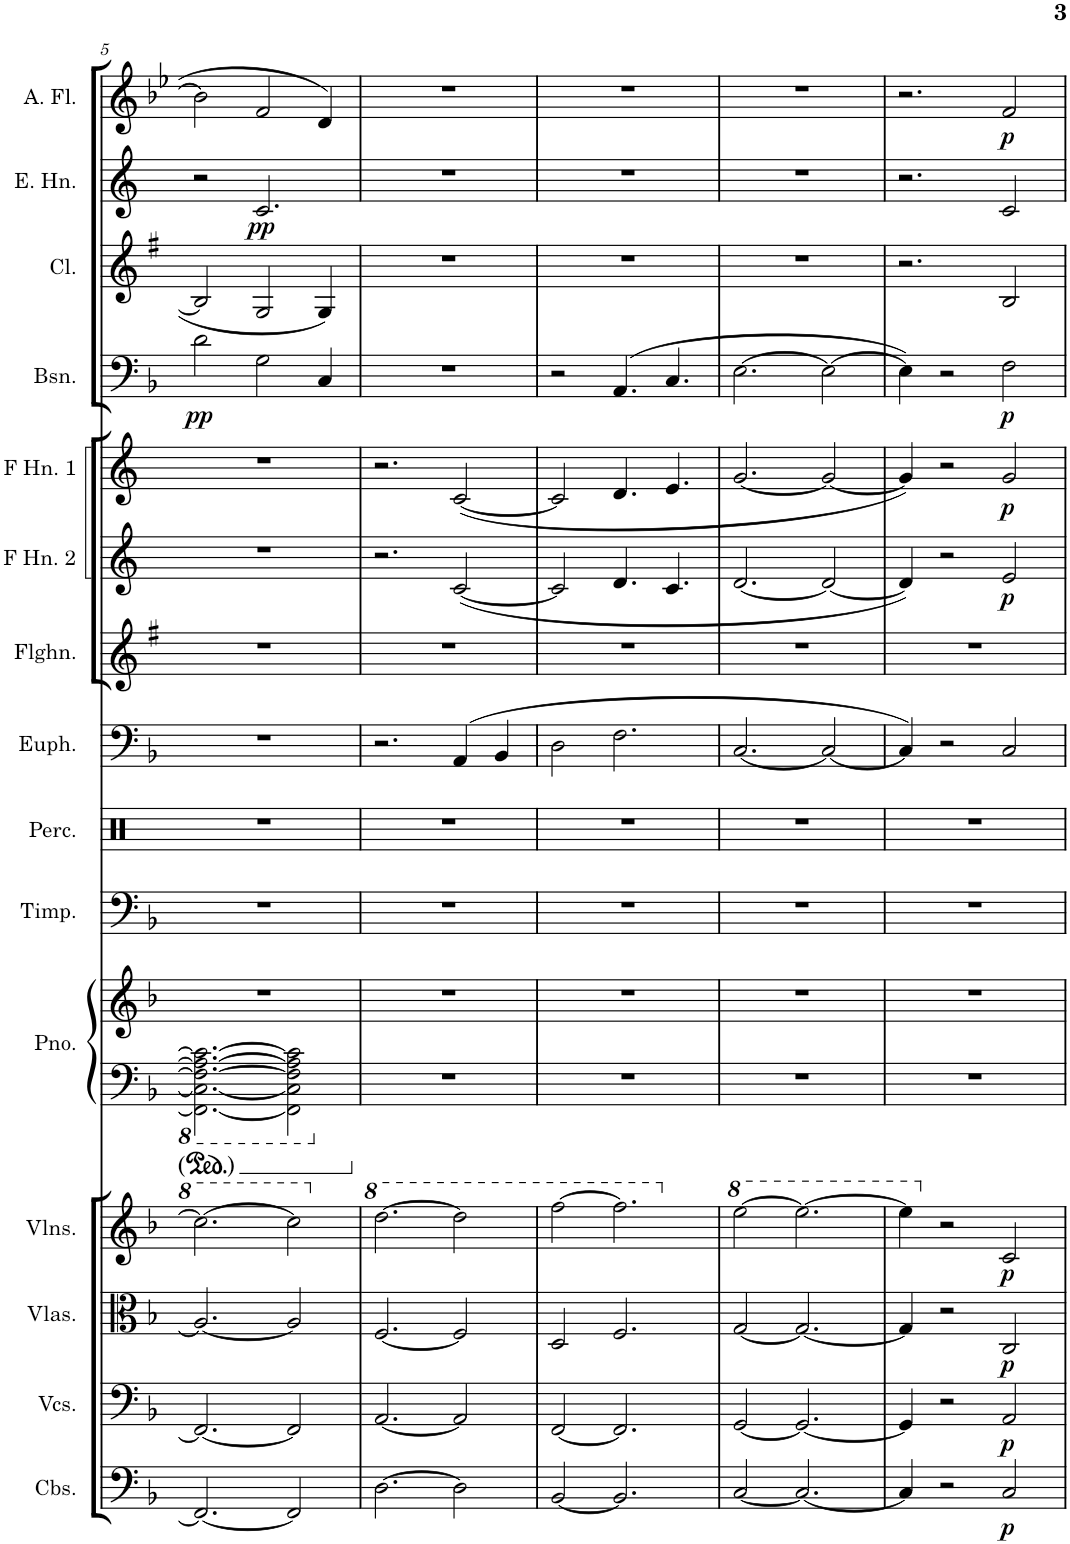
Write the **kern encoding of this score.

**kern	**dynam	**kern	**dynam	**kern	**dynam	**kern	**dynam	**kern	**kern	**kern	**kern	**kern	**kern	**kern	**dynam	**kern	**dynam	**kern	**dynam	**kern	**kern	**dynam	**kern	**dynam
*part15	*part15	*part14	*part14	*part13	*part13	*part12	*part12	*part11	*part11	*part10	*part9	*part8	*part7	*part6	*part6	*part5	*part5	*part4	*part4	*part3	*part2	*part2	*part1	*part1
*staff16	*staff16	*staff15	*staff15	*staff14	*staff14	*staff13	*staff13	*staff12	*staff11	*staff10	*staff9	*staff8	*staff7	*staff6	*staff6	*staff5	*staff5	*staff4	*staff4	*staff3	*staff2	*staff2	*staff1	*staff1
*I"Contrabasses	*	*I"Violoncellos	*	*I"Violas	*	*I"Violins	*	*I"Grand Piano	*	*I"Timpani	*I"Percussion	*I"Euphonium	*I"Flugelhorn	*I"Horn in F 2	*	*I"Horn in F 1	*	*I"Bassoon	*	*I"Clarinet	*I"English Horn	*	*I"Alto Flute	*
*I'Cbs.	*	*I'Vcs.	*	*I'Vlas.	*	*I'Vlns.	*	*I'Pno.	*	*I'Timp.	*I'Perc.	*I'Euph.	*I'Flghn.	*	*	*	*	*I'Bsn.	*	*I'Cl.	*I'E. Hn.	*	*I'A. Fl.	*
!!LO:PB:g=z
*clefF4	*	*clefF4	*	*clefC3	*	*clefG2	*	*clefF4	*clefG2	*clefF4	*clefX	*clefF4	*clefG2	*clefG2	*	*clefG2	*	*clefF4	*	*clefG2	*clefG2	*	*clefG2	*
*Trd7c12	*	*	*	*	*	*	*	*	*	*	*	*	*Trd1c2	*Trd4c7	*	*Trd4c7	*	*	*	*Trd1c2	*Trd4c7	*	*Trd3c5	*
*k[b-]	*	*k[b-]	*	*k[b-]	*	*k[b-]	*	*k[b-]	*k[b-]	*k[b-]	*k[]	*k[b-]	*k[f#]	*k[]	*	*k[]	*	*k[b-]	*	*k[f#]	*k[]	*	*k[b-e-]	*
*M5/4	*	*M5/4	*	*M5/4	*	*M5/4	*	*M5/4	*M5/4	*M5/4	*M5/4	*M5/4	*M5/4	*M5/4	*	*M5/4	*	*M5/4	*	*M5/4	*M5/4	*	*M5/4	*
=5	=5	=5	=5	=5	=5	=5	=5	=5	=5	=5	=5	=5	=5	=5	=5	=5	=5	=5	=5	=5	=5	=5	=5	=5
!	!	!	!	!	!	!	!	!	!	!	!	!	!	!	!	!	!	!	!LO:DY:b	!	!	!	!	!
2.FF/_	.	2.FF/_	.	2.A/_	.	2.ccc\_	.	2.FFF\_ 2.CC\_ 2.FF\_ 2.AA\_ 2.C\_	4%5r	4%5r	4%5r	4%5r	4%5r	4%5r	.	4%5r	.	2d\	pp	2B/]	2r	.	2b-\]	.
!	!	!	!	!	!	!	!	!	!	!	!	!	!	!	!	!	!	!	!	!	!	!LO:DY:b	!	!
.	.	.	.	.	.	.	.	.	.	.	.	.	.	.	.	.	.	2G\	.	2G/	2.c/	pp	2f/	.
2FF/]	.	2FF/]	.	2A/]	.	2ccc\]	.	2FFF\] 2CC\] 2FF\] 2AA\] 2C\]	.	.	.	.	.	.	.	.	.	.	.	.	.	.	.	.
.	.	.	.	.	.	.	.	.	.	.	.	.	.	.	.	.	.	4C/	.	4G/	.	.	4d/	.
=6	=6	=6	=6	=6	=6	=6	=6	=6	=6	=6	=6	=6	=6	=6	=6	=6	=6	=6	=6	=6	=6	=6	=6	=6
*	*	*	*	*	*	*8va	*	*	*	*	*	*	*	*	*	*	*	*	*	*	*	*	*	*
[2.D\	.	[2.AA/	.	[2.F/	.	[2.ddd\	.	4%5r	4%5r	4%5r	4%5r	2.r	4%5r	2.r	.	2.r	.	4%5r	.	4%5r	4%5r	.	4%5r	.
2D\]	.	2AA/]	.	2F/]	.	2ddd\]	.	.	.	.	.	(4AA/	.	([2c/	.	([2c/	.	.	.	.	.	.	.	.
.	.	.	.	.	.	.	.	.	.	.	.	4BB-/	.	.	.	.	.	.	.	.	.	.	.	.
=7	=7	=7	=7	=7	=7	=7	=7	=7	=7	=7	=7	=7	=7	=7	=7	=7	=7	=7	=7	=7	=7	=7	=7	=7
[2BB-/	.	[2FF/	.	2D/	.	[2fff\	.	4%5r	4%5r	4%5r	4%5r	2D\	4%5r	2c/]	.	2c/]	.	2r	.	4%5r	4%5r	.	4%5r	.
2.BB-/]	.	2.FF/]	.	2.F/	.	2.fff\]	.	.	.	.	.	2.F\	.	4.d/	.	4.d/	.	(4.AA/	.	.	.	.	.	.
.	.	.	.	.	.	.	.	.	.	.	.	.	.	4.c/	.	4.e/	.	4.C/	.	.	.	.	.	.
=8	=8	=8	=8	=8	=8	=8	=8	=8	=8	=8	=8	=8	=8	=8	=8	=8	=8	=8	=8	=8	=8	=8	=8	=8
*	*	*	*	*	*	*X8va	*	*	*	*	*	*	*	*	*	*	*	*	*	*	*	*	*	*
*	*	*	*	*	*	*8va	*	*	*	*	*	*	*	*	*	*	*	*	*	*	*	*	*	*
[2C/	.	[2GG/	.	[2G/	.	[2eee\	.	4%5r	4%5r	4%5r	4%5r	[2.C/	4%5r	[2.d/	.	[2.g/	.	[2.E\	.	4%5r	4%5r	.	4%5r	.
2.C/_	.	2.GG/_	.	2.G/_	.	2.eee\_	.	.	.	.	.	.	.	.	.	.	.	.	.	.	.	.	.	.
.	.	.	.	.	.	.	.	.	.	.	.	2C/_	.	2d/_	.	2g/_	.	2E\_	.	.	.	.	.	.
=9	=9	=9	=9	=9	=9	=9	=9	=9	=9	=9	=9	=9	=9	=9	=9	=9	=9	=9	=9	=9	=9	=9	=9	=9
4C/]	.	4GG/]	.	4G/]	.	4eee\]	.	4%5r	4%5r	4%5r	4%5r	4C/])	4%5r	4d/])	.	4g/])	.	4E\])	.	2.r	2.r	.	2.r	.
*	*	*	*	*	*	*X8va	*	*	*	*	*	*	*	*	*	*	*	*	*	*	*	*	*	*
2r	.	2r	.	2r	.	2r	.	.	.	.	.	2r	.	2r	.	2r	.	2r	.	.	.	.	.	.
!	!LO:DY:b	!	!LO:DY:b	!	!LO:DY:b	!	!LO:DY:b	!	!	!	!	!	!	!	!LO:DY:b	!	!LO:DY:b	!	!LO:DY:b	!	!	!	!	!LO:DY:b
2C/	p	2AA/	p	2C/	p	2c/	p	.	.	.	.	2C/	.	2e/	p	2g/	p	2F\	p	2B/	2c/	.	2f/	p
=	=	=	=	=	=	=	=	=	=	=	=	=	=	=	=	=	=	=	=	=	=	=	=	=
*-	*-	*-	*-	*-	*-	*-	*-	*-	*-	*-	*-	*-	*-	*-	*-	*-	*-	*-	*-	*-	*-	*-	*-	*-
